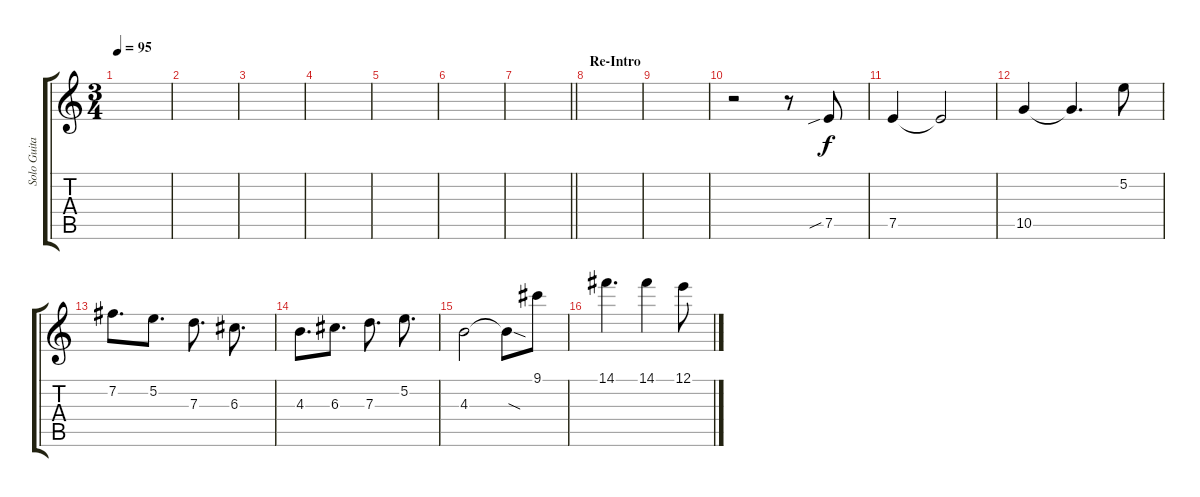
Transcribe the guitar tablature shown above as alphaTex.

\track ("Solo Guitar" "Solo Guita") {instrument distortionguitar}
\staff {score tabs}
\tuning (E4 B3 G3 D3 A2 D2) {hide}
\ts (3 4)
\tempo 95
\clef g2
\ks c
|
|
|
|
|
|
\barLineRight lightlight
|
\section ("" "Re-Intro")
|
|
r.2 r.8 7.5{sib}.8{volume 11 balance 0} |
7.5.4 7.5{t}.2 |
10.5.4 10.5{t}.4{d} 5.2.8{volume 14} |
7.2.8{d} 5.2.8{d} 7.3.8{d} 6.3.8{d} |
4.3.8{d} 6.3.8{d} 7.3.8{d} 5.2.8{d} |
4.3.2 4.3{sod t}.8 9.1.8 |
14.1.4{d} 14.1.4 12.1.8
